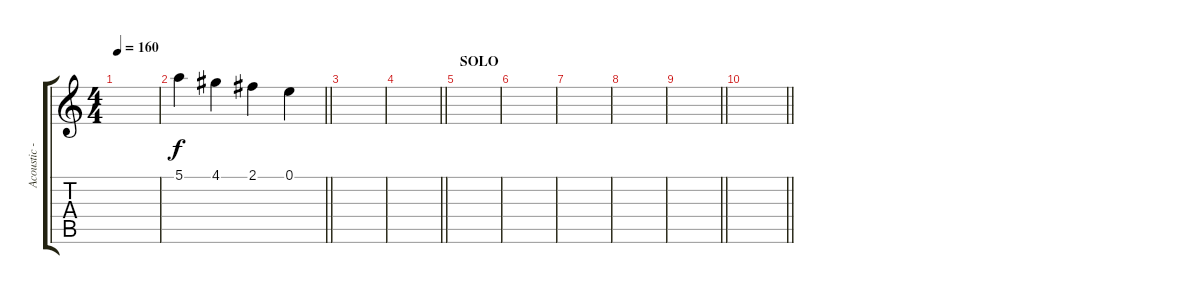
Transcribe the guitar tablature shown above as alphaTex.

\track ("Acoustic - Bells" "Acoustic -") {instrument acousticguitarsteel}
\staff {score tabs}
\tuning (E4 B3 G3 D3 A2 E2) {hide}
\ts (4 4)
\tempo 160
\clef g2
\ks c
|
\barLineRight lightlight
5.1.4 4.1.4 2.1.4 0.1.4 |
|
\barLineRight lightlight
|
\section ("" "SOLO")
|
|
|
|
\barLineRight lightlight
|
\barLineRight lightlight
